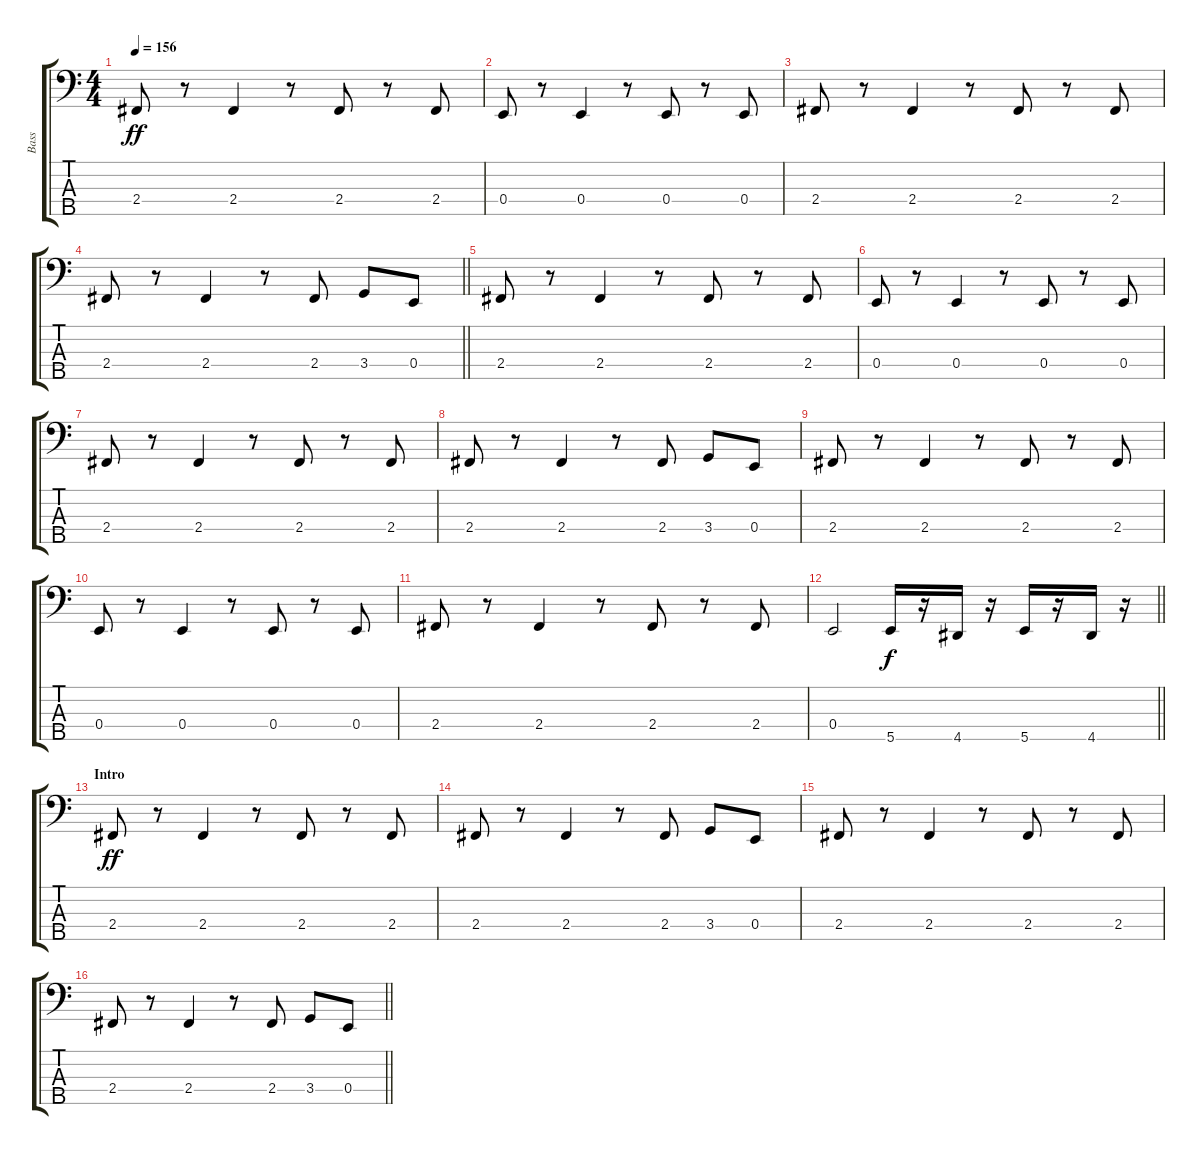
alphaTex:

\track ("Bass" "Bass") {instrument electricbassfinger}
\staff {score tabs}
\tuning (G2 D2 A1 E1 B0) {hide}
\ts (4 4)
\tempo 156
\clef f4
\ks c
2.4.8{dy ff} r.8 2.4.4 r.8 2.4.8 r.8 2.4.8 |
0.4.8 r.8 0.4.4 r.8 0.4.8 r.8 0.4.8 |
2.4.8 r.8 2.4.4 r.8 2.4.8 r.8 2.4.8 |
\barLineRight lightlight
2.4.8 r.8 2.4.4 r.8 2.4.8 3.4.8 0.4.8 |
2.4.8 r.8 2.4.4 r.8 2.4.8 r.8 2.4.8 |
0.4.8 r.8 0.4.4 r.8 0.4.8 r.8 0.4.8 |
2.4.8 r.8 2.4.4 r.8 2.4.8 r.8 2.4.8 |
2.4.8 r.8 2.4.4 r.8 2.4.8 3.4.8 0.4.8 |
2.4.8 r.8 2.4.4 r.8 2.4.8 r.8 2.4.8 |
0.4.8 r.8 0.4.4 r.8 0.4.8 r.8 0.4.8 |
2.4.8 r.8 2.4.4 r.8 2.4.8 r.8 2.4.8 |
\barLineRight lightlight
0.4.2 5.5.16{dy f} r.16 4.5.16 r.16 5.5.16 r.16 4.5.16 r.16 |
\section ("" "Intro")
2.4.8{dy ff} r.8 2.4.4 r.8 2.4.8 r.8 2.4.8 |
2.4.8 r.8 2.4.4 r.8 2.4.8 3.4.8 0.4.8 |
2.4.8 r.8 2.4.4 r.8 2.4.8 r.8 2.4.8 |
\barLineRight lightlight
2.4.8 r.8 2.4.4 r.8 2.4.8 3.4.8 0.4.8
